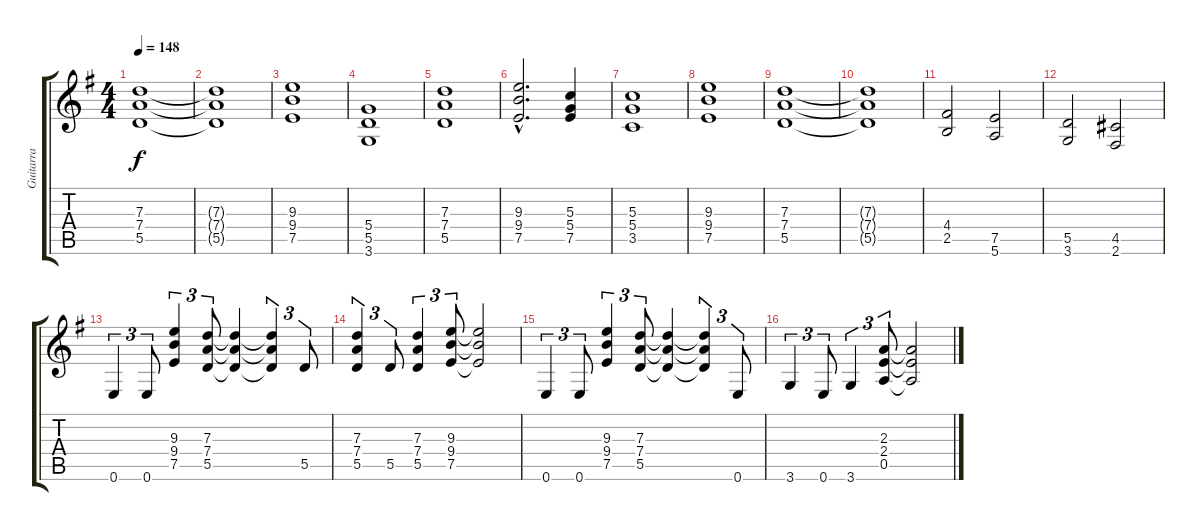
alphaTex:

\track ("Guitarra " "Guitarra ") {instrument overdrivenguitar}
\staff {score tabs}
\tuning (E4 B3 G3 D3 A2 E2) {hide}
\ts (4 4)
\tempo 148
\clef g2
\ks g
(7.3 7.4 5.5).1{dy f} |
(7.3{t} 7.4{t} 5.5{t}).1 |
(9.3 9.4 7.5).1 |
(5.4 5.5 3.6).1 |
(7.3 7.4 5.5).1 |
(9.3{hac} 9.4{hac} 7.5{hac}).2{d} (5.3 5.4 7.5).4 |
(5.3 5.4 3.5).1 |
(9.3 9.4 7.5).1 |
(7.3 7.4 5.5).1 |
(7.3{t} 7.4{t} 5.5{t}).1 |
(4.4 2.5).2 (7.5 5.6).2 |
(5.5 3.6).2 (4.5 2.6).2 |
0.6.4{tu (3 2)} 0.6.8{tu (3 2)} (9.3 9.4 7.5).4{tu (3 2)} (7.3 7.4 5.5).8{tu (3 2)} (7.3{t} 7.4{t} 5.5{t}).4 (7.3{t} 7.4{t} 5.5{t}).4{tu (3 2)} 5.5.8{tu (3 2)} |
(7.3 7.4 5.5).4{tu (3 2)} 5.5.8{tu (3 2)} (7.3 7.4 5.5).4{tu (3 2)} (9.3 9.4 7.5).8{tu (3 2)} (9.3{t} 9.4{t} 7.5{t}).2 |
0.6.4{tu (3 2)} 0.6.8{tu (3 2)} (9.3 9.4 7.5).4{tu (3 2)} (7.3 7.4 5.5).8{tu (3 2)} (7.3{t} 7.4{t} 5.5{t}).4 (7.3{t} 7.4{t} 5.5{t}).4{tu (3 2)} 0.6.8{tu (3 2)} |
3.6.4{tu (3 2)} 0.6.8{tu (3 2)} 3.6.4{tu (3 2)} (2.3 2.4 0.5).8{tu (3 2)} (2.3{t} 2.4{t} 0.5{t}).2
